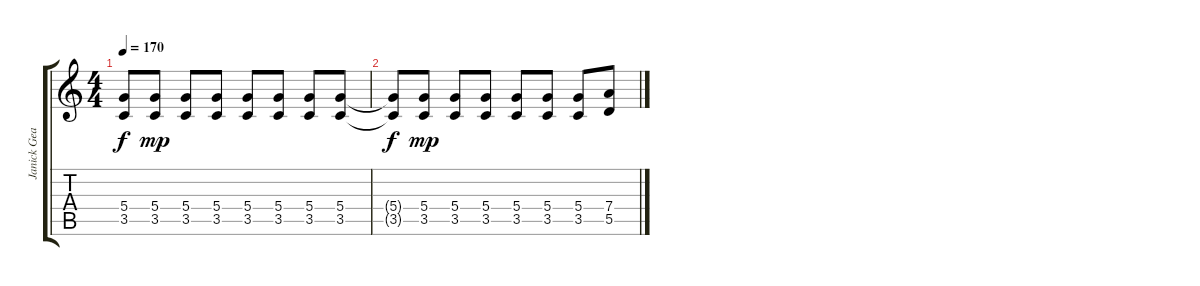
\track ("Janick Gears" "Janick Gea") {instrument distortionguitar}
\staff {score tabs}
\tuning (E4 B3 G3 D3 A2 E2) {hide}
\ts (4 4)
\tempo 170
\clef g2
\ks c
(5.4{t} 3.5{t}).8{dy f} (5.4 3.5).8{dy mp} (5.4 3.5).8 (5.4 3.5).8 (5.4 3.5).8 (5.4 3.5).8 (5.4 3.5).8 (5.4 3.5).8 |
(5.4{t} 3.5{t}).8{dy f} (5.4 3.5).8{dy mp} (5.4 3.5).8 (5.4 3.5).8 (5.4 3.5).8 (5.4 3.5).8 (5.4 3.5).8 (7.4 5.5).8
